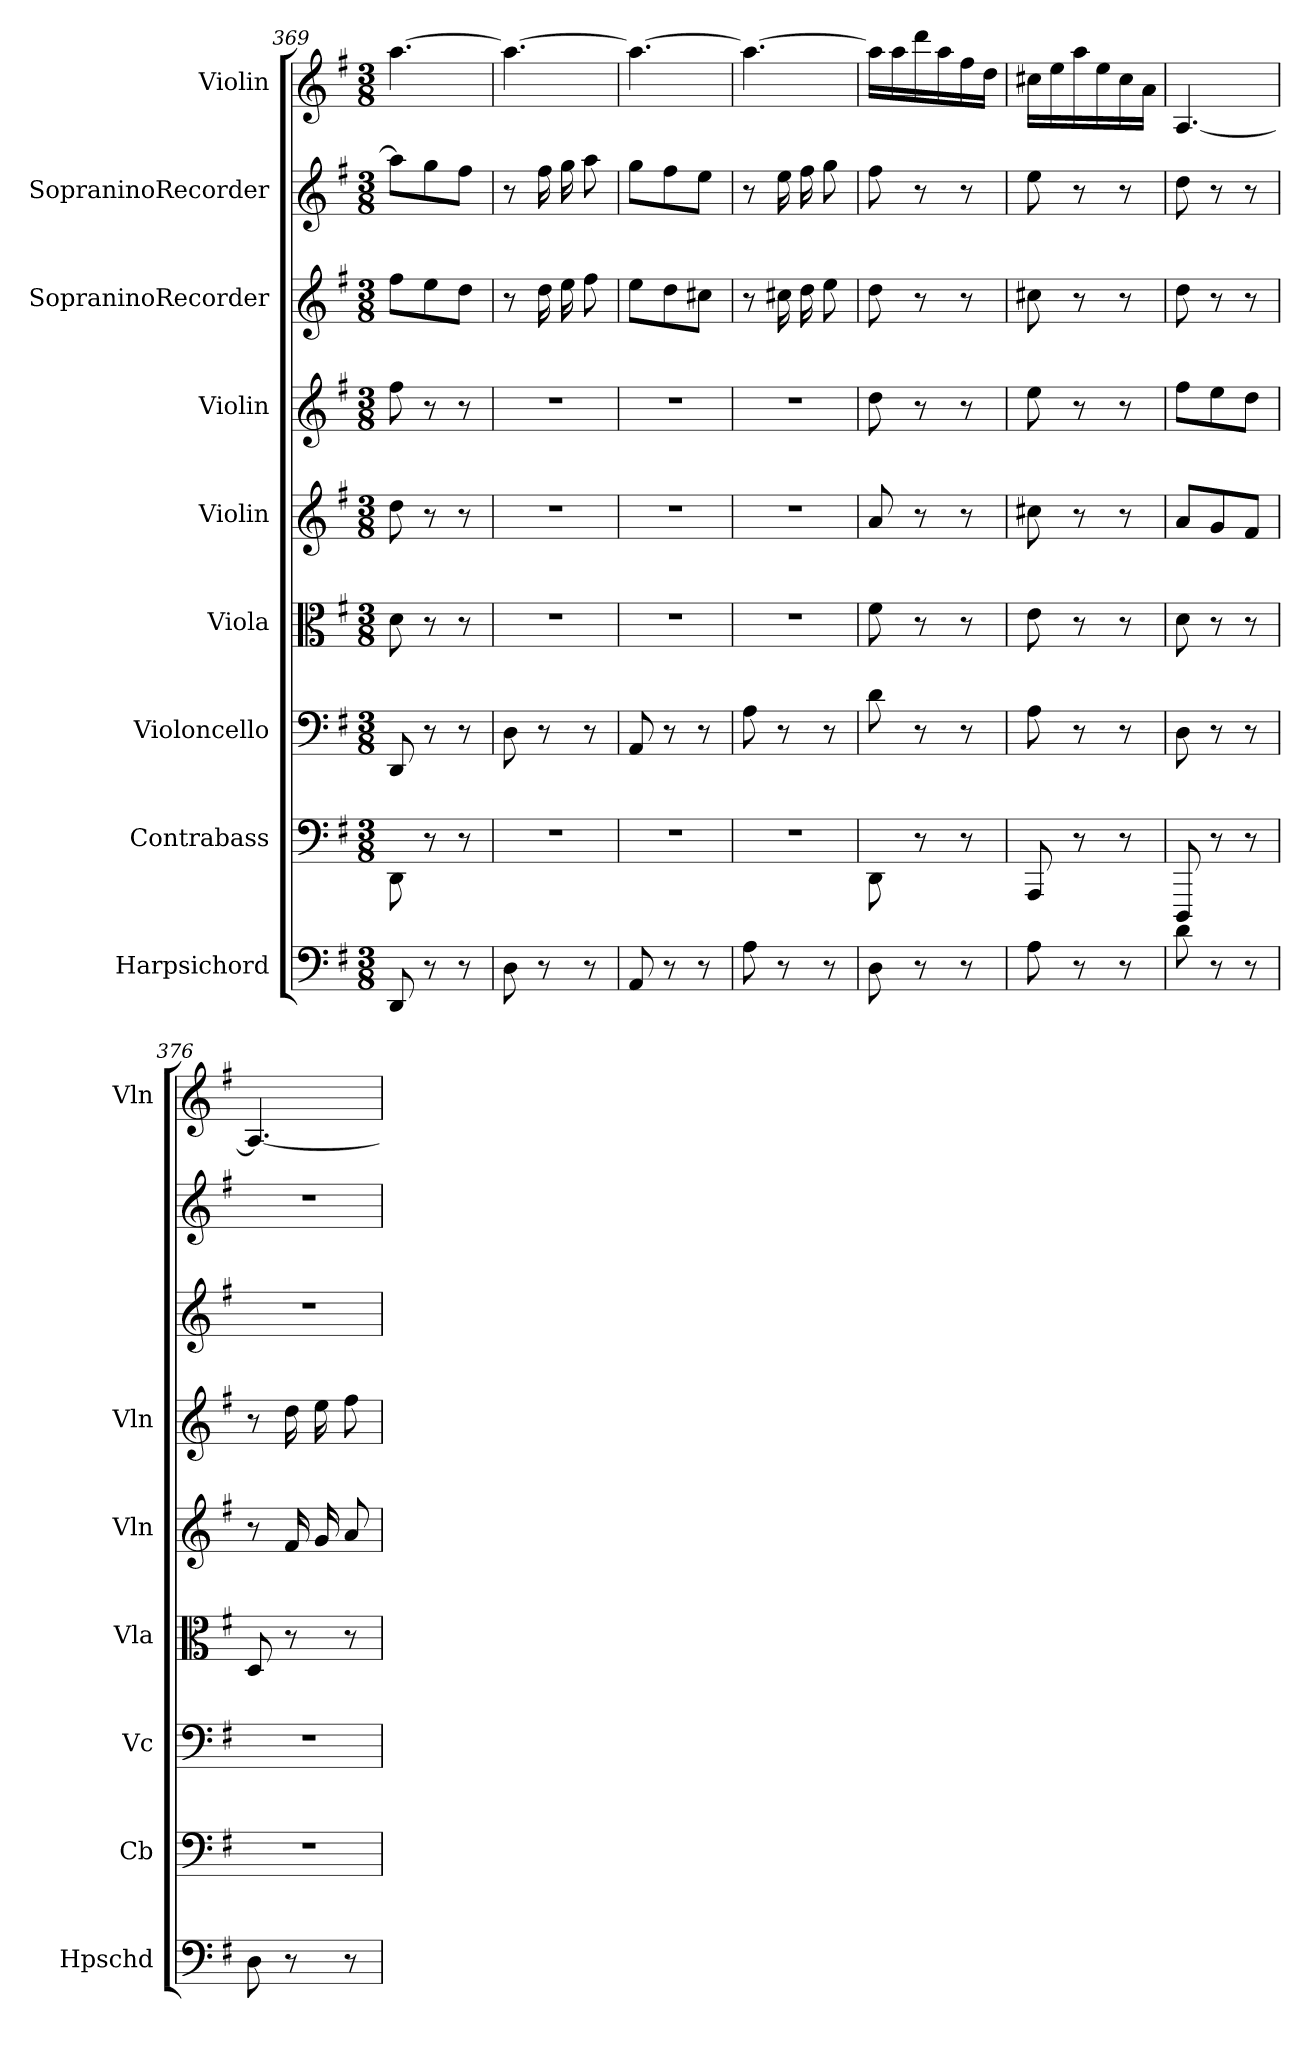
**kern	**kern	**kern	**kern	**kern	**kern	**kern	**kern	**kern
*part9	*part8	*part7	*part6	*part5	*part4	*part3	*part2	*part1
*staff9	*staff8	*staff7	*staff6	*staff5	*staff4	*staff3	*staff2	*staff1
*I"Harpsichord	*I"Contrabass	*I"Violoncello	*I"Viola	*I"Violin	*I"Violin	*I"SopraninoRecorder	*I"SopraninoRecorder	*I"Violin
*I'Hpschd	*I'Cb	*I'Vc	*I'Vla	*I'Vln	*I'Vln	*	*	*I'Vln
*clefF4	*clefF4	*clefF4	*clefC3	*clefG2	*clefG2	*clefG2	*clefG2	*clefG2
*k[f#]	*k[f#]	*k[f#]	*k[f#]	*k[f#]	*k[f#]	*k[f#]	*k[f#]	*k[f#]
*G:	*G:	*G:	*G:	*G:	*G:	*G:	*G:	*G:
*M3/8	*M3/8	*M3/8	*M3/8	*M3/8	*M3/8	*M3/8	*M3/8	*M3/8
=369	=369	=369	=369	=369	=369	=369	=369	=369
8DD/	8DD\	8DD/	8d\	8dd\	8ff#\	8ff#\L	8aa\L]	[4.aa\
8r	8r	8r	8r	8r	8r	8ee\	8gg\	.
8r	8r	8r	8r	8r	8r	8dd\J	8ff#\J	.
=370	=370	=370	=370	=370	=370	=370	=370	=370
8D\	4.r	8D\	4.r	4.r	4.r	8r	8r	4.aa\_
8r	.	8r	.	.	.	16dd\	16ff#\	.
.	.	.	.	.	.	16ee\	16gg\	.
8r	.	8r	.	.	.	8ff#\	8aa\	.
=371	=371	=371	=371	=371	=371	=371	=371	=371
8AA/	4.r	8AA/	4.r	4.r	4.r	8ee\L	8gg\L	4.aa\_
8r	.	8r	.	.	.	8dd\	8ff#\	.
8r	.	8r	.	.	.	8cc#X\J	8ee\J	.
=372	=372	=372	=372	=372	=372	=372	=372	=372
8A\	4.r	8A\	4.r	4.r	4.r	8r	8r	4.aa\_
8r	.	8r	.	.	.	16cc#X\	16ee\	.
.	.	.	.	.	.	16dd\	16ff#\	.
8r	.	8r	.	.	.	8ee\	8gg\	.
=373	=373	=373	=373	=373	=373	=373	=373	=373
8D\	8DD\	8d\	8f#\	8a/	8dd\	8dd\	8ff#\	16aa\LL]
.	.	.	.	.	.	.	.	16aa\
8r	8r	8r	8r	8r	8r	8r	8r	16ddd\
.	.	.	.	.	.	.	.	16aa\
8r	8r	8r	8r	8r	8r	8r	8r	16ff#\
.	.	.	.	.	.	.	.	16dd\JJ
=374	=374	=374	=374	=374	=374	=374	=374	=374
8A\	8AAA/	8A\	8e\	8cc#X\	8ee\	8cc#X\	8ee\	16cc#X\LL
.	.	.	.	.	.	.	.	16ee\
8r	8r	8r	8r	8r	8r	8r	8r	16aa\
.	.	.	.	.	.	.	.	16ee\
8r	8r	8r	8r	8r	8r	8r	8r	16cc#\
.	.	.	.	.	.	.	.	16a\JJ
=375	=375	=375	=375	=375	=375	=375	=375	=375
8d\	8DDD/	8D\	8d\	8a/L	8ff#\L	8dd\	8dd\	[4.A/
8r	8r	8r	8r	8g/	8ee\	8r	8r	.
8r	8r	8r	8r	8f#/J	8dd\J	8r	8r	.
=376	=376	=376	=376	=376	=376	=376	=376	=376
8D\	4.r	4.r	8D/	8r	8r	4.r	4.r	4.A/_
8r	.	.	8r	16f#/	16dd\	.	.	.
.	.	.	.	16g/	16ee\	.	.	.
8r	.	.	8r	8a/	8ff#\	.	.	.
=	=	=	=	=	=	=	=	=
*-	*-	*-	*-	*-	*-	*-	*-	*-
